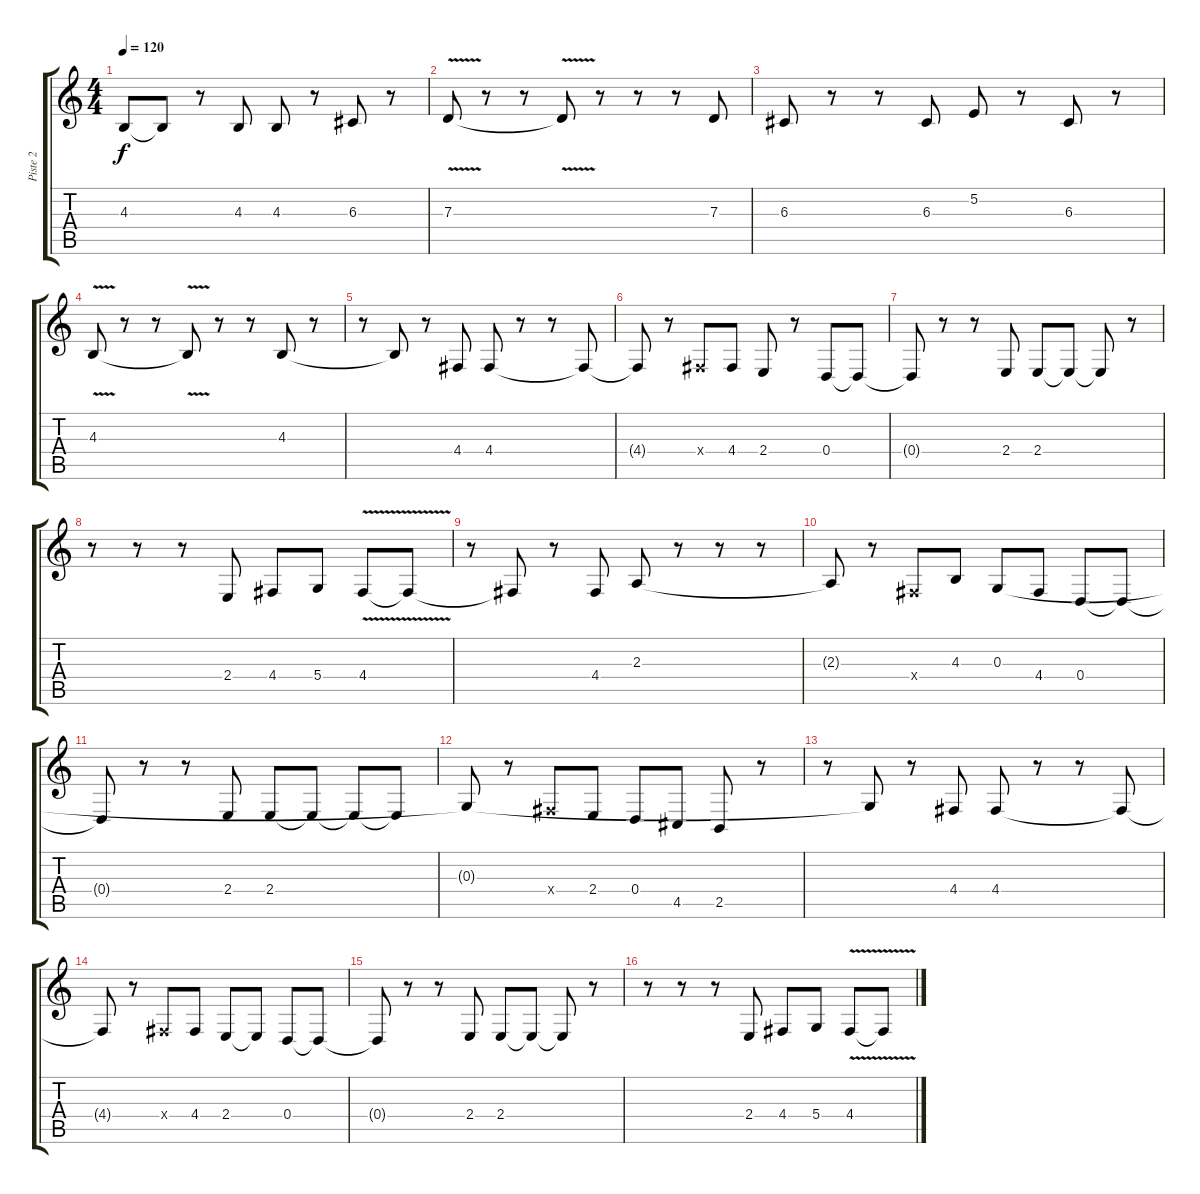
\track ("Piste 2" "Piste 2") {instrument clarinet}
\staff {score tabs}
\tuning (E4 B3 G3 D3 A2 E2) {hide}
\ts (4 4)
\tempo 120
\clef g2
\ks c
4.3.8{dy f instrument clarinet} 4.3{t}.8 r.8 4.3.8 4.3.8 r.8 6.3.8 r.8 |
7.3{v}.8 r.8 r.8 7.3{t}.8 r.8 r.8 r.8 7.3.8 |
6.3.8 r.8 r.8 6.3.8 5.2.8 r.8 6.3.8 r.8 |
4.3{v}.8 r.8 r.8 4.3{t}.8 r.8 r.8 4.3.8 r.8 |
r.8 4.3{t}.8 r.8 4.4.8 4.4.8 r.8 r.8 4.4{t}.8 |
4.4{t}.8 r.8 4.4{x}.8 4.4.8 2.4.8 r.8 0.4.8 0.4{t}.8 |
0.4{t}.8 r.8 r.8 2.4.8 2.4.8 2.4{t}.8 2.4{t}.8 r.8 |
r.8 r.8 r.8 2.4.8 4.4.8 5.4.8 4.4{v}.8 4.4{t}.8 |
r.8 4.4{t}.8 r.8 4.4.8 2.3.8 r.8 r.8 r.8 |
2.3{t}.8 r.8 4.4{x}.8 4.3.8 0.3.8 4.4.8 0.4.8 0.4{t}.8 |
0.4{t}.8 r.8 r.8 2.4.8 2.4.8 2.4{t}.8 2.4{t}.8 2.4{t}.8 |
0.3{t}.8 r.8 4.4{x}.8 2.4.8 0.4.8 4.5.8 2.5.8 r.8 |
r.8{instrument violin} 0.3{t}.8 r.8 4.4.8 4.4.8 r.8 r.8 4.4{t}.8 |
4.4{t}.8 r.8 4.4{x}.8 4.4.8 2.4.8 2.4{t}.8 0.4.8 0.4{t}.8 |
0.4{t}.8 r.8 r.8 2.4.8 2.4.8 2.4{t}.8 2.4{t}.8 r.8 |
r.8 r.8 r.8 2.4.8 4.4.8 5.4.8 4.4{v}.8 4.4{t}.8
